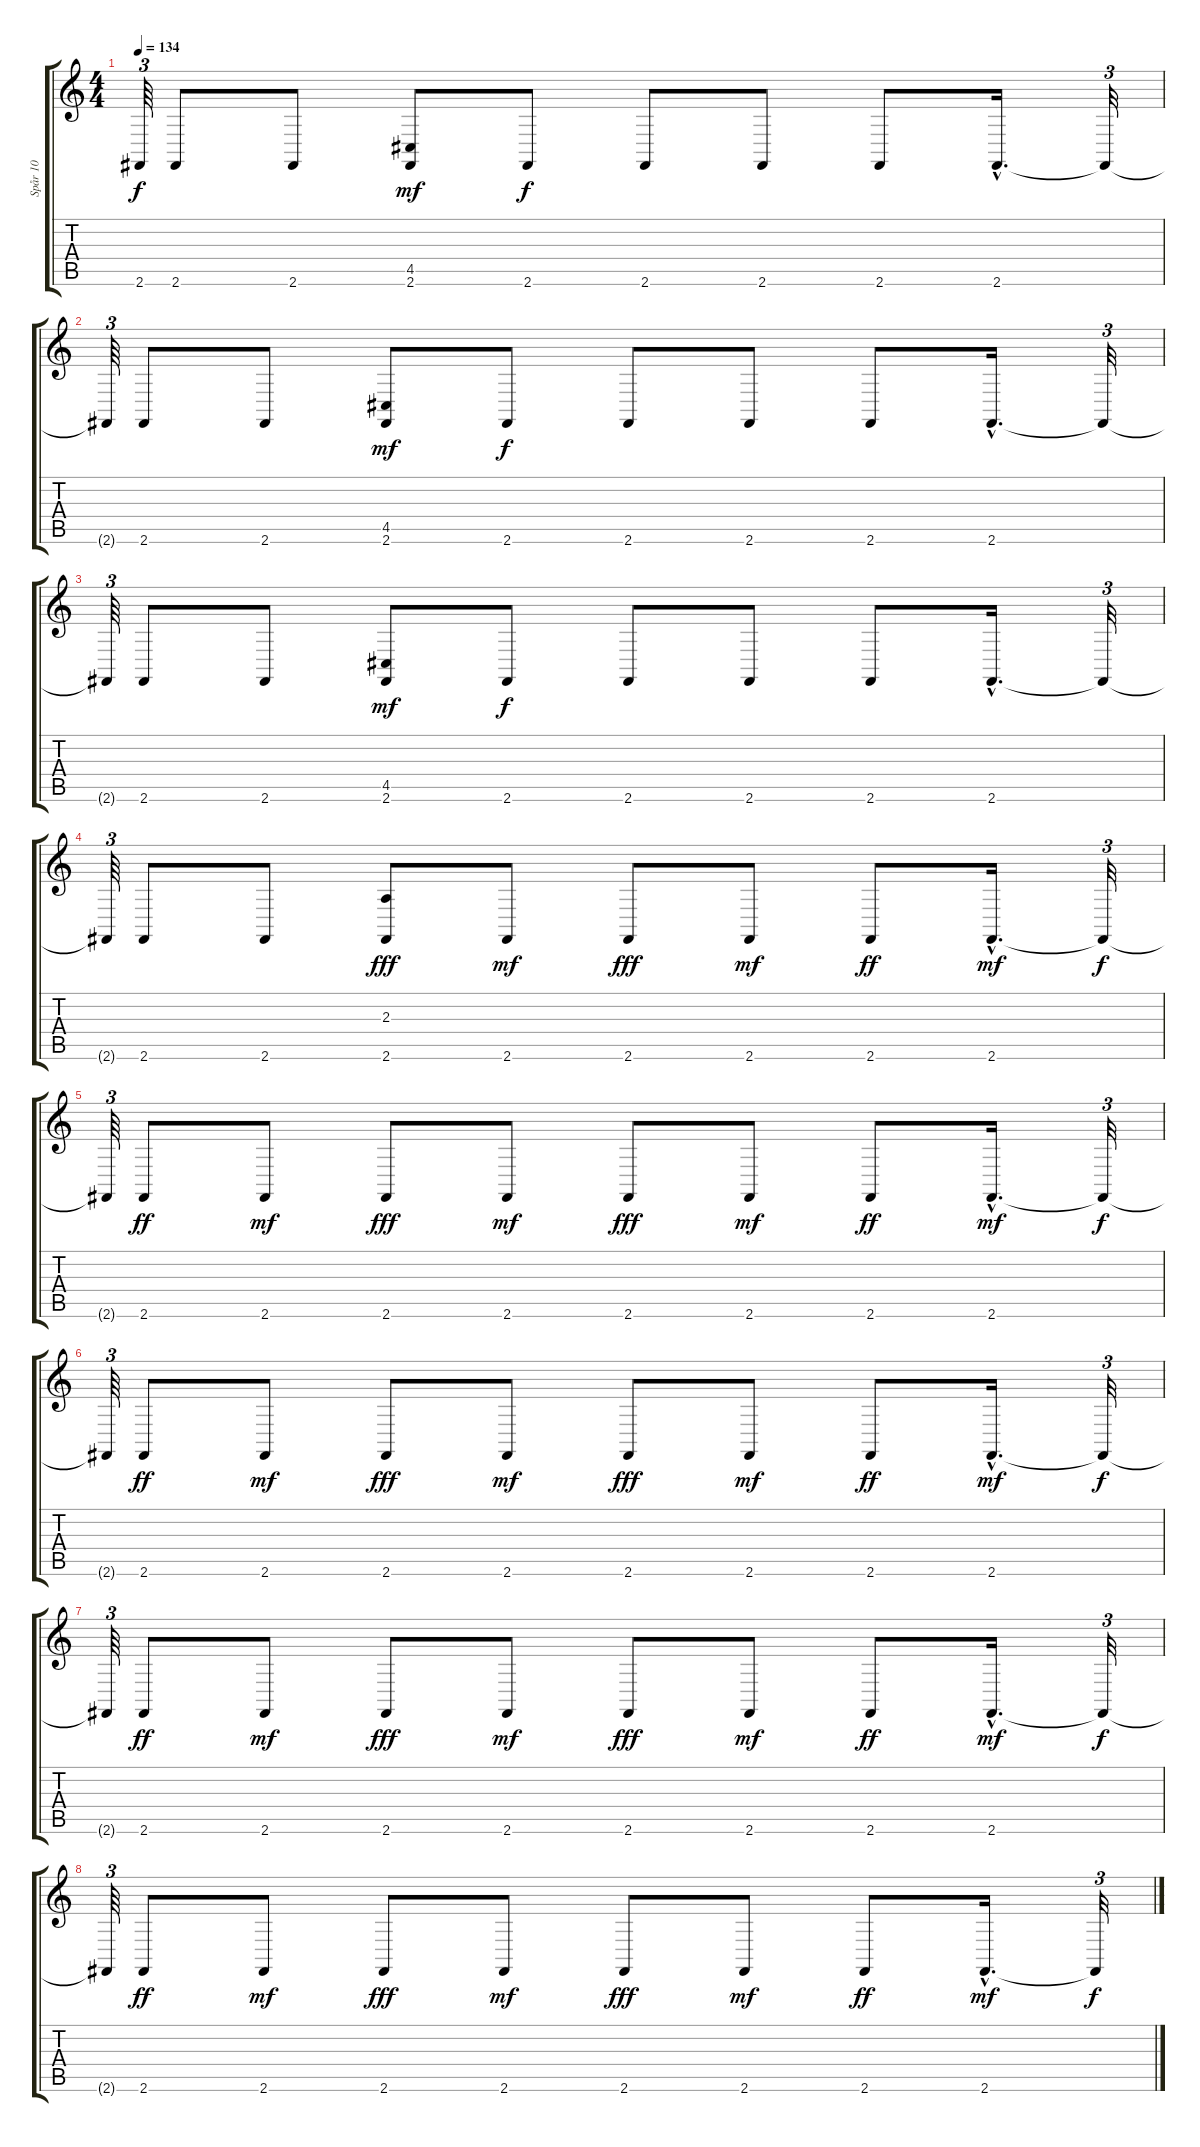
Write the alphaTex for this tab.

\track ("Spår 10" "Spår 10") {instrument celesta}
\staff {score tabs}
\tuning (E4 B3 G3 D3 A2 E2) {hide}
\ts (4 4)
\tempo 134
\clef g2
\ks c
2.6{t}.64{tu (3 2) dy f} 2.6.8 2.6.8 (4.5 2.6).8{dy mf} 2.6.8{dy f} 2.6.8 2.6.8 2.6.8 2.6{hac}.16{d} 2.6{t}.32{tu (3 2)} |
2.6{t}.64{tu (3 2)} 2.6.8 2.6.8 (4.5 2.6).8{dy mf} 2.6.8{dy f} 2.6.8 2.6.8 2.6.8 2.6{hac}.16{d} 2.6{t}.32{tu (3 2)} |
2.6{t}.64{tu (3 2)} 2.6.8 2.6.8 (4.5 2.6).8{dy mf} 2.6.8{dy f} 2.6.8 2.6.8 2.6.8 2.6{hac}.16{d} 2.6{t}.32{tu (3 2)} |
2.6{t}.64{tu (3 2)} 2.6.8 2.6.8 (2.3 2.6).8{dy fff} 2.6.8{dy mf} 2.6.8{dy fff} 2.6.8{dy mf} 2.6.8{dy ff} 2.6{hac}.16{d dy mf} 2.6{t}.32{tu (3 2) dy f} |
2.6{t}.64{tu (3 2)} 2.6.8{dy ff} 2.6.8{dy mf} 2.6.8{dy fff} 2.6.8{dy mf} 2.6.8{dy fff} 2.6.8{dy mf} 2.6.8{dy ff} 2.6{hac}.16{d dy mf} 2.6{t}.32{tu (3 2) dy f} |
2.6{t}.64{tu (3 2)} 2.6.8{dy ff} 2.6.8{dy mf} 2.6.8{dy fff} 2.6.8{dy mf} 2.6.8{dy fff} 2.6.8{dy mf} 2.6.8{dy ff} 2.6{hac}.16{d dy mf} 2.6{t}.32{tu (3 2) dy f} |
2.6{t}.64{tu (3 2)} 2.6.8{dy ff} 2.6.8{dy mf} 2.6.8{dy fff} 2.6.8{dy mf} 2.6.8{dy fff} 2.6.8{dy mf} 2.6.8{dy ff} 2.6{hac}.16{d dy mf} 2.6{t}.32{tu (3 2) dy f} |
2.6{t}.64{tu (3 2)} 2.6.8{dy ff} 2.6.8{dy mf} 2.6.8{dy fff} 2.6.8{dy mf} 2.6.8{dy fff} 2.6.8{dy mf} 2.6.8{dy ff} 2.6{hac}.16{d dy mf} 2.6{t}.32{tu (3 2) dy f}
